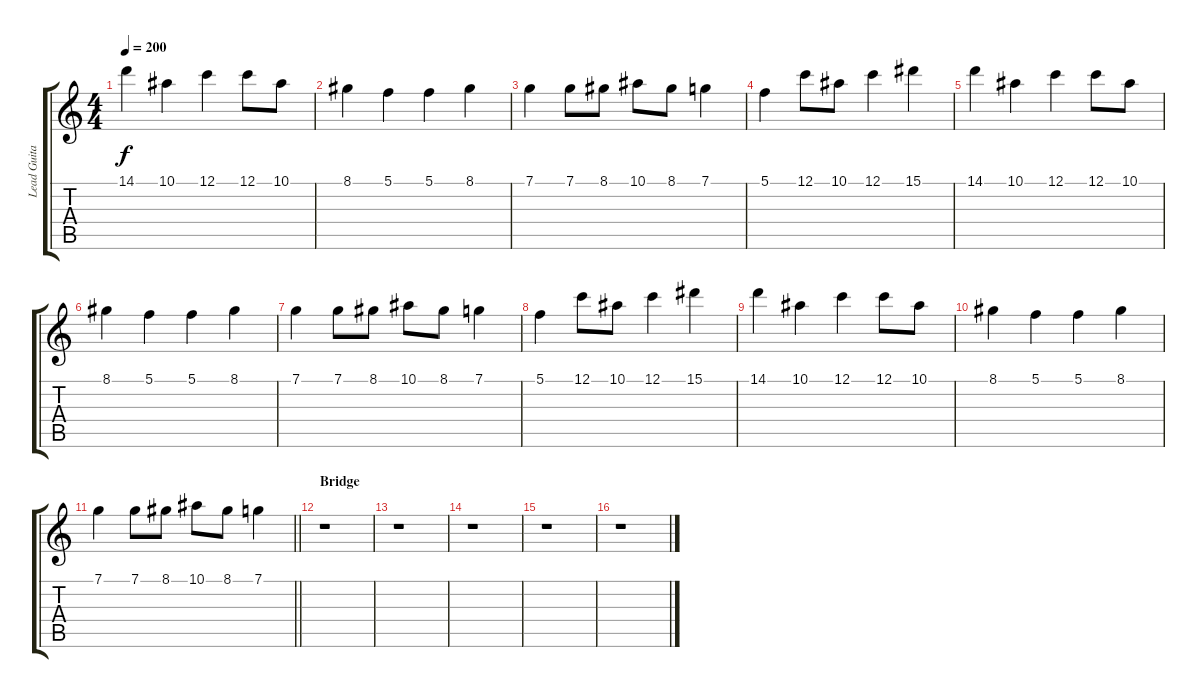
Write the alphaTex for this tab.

\track ("Lead Guitar" "Lead Guita") {instrument distortionguitar}
\staff {score tabs}
\tuning (C4 G3 Eb3 Bb2 F2 C2) {hide}
\ts (4 4)
\tempo 200
\clef g2
\ks c
14.1.4{dy f} 10.1.4 12.1.4 12.1.8 10.1.8 |
8.1.4 5.1.4 5.1.4 8.1.4 |
7.1.4 7.1.8 8.1.8 10.1.8 8.1.8 7.1.4 |
5.1.4 12.1.8 10.1.8 12.1.4 15.1.4 |
14.1.4 10.1.4 12.1.4 12.1.8 10.1.8 |
8.1.4 5.1.4 5.1.4 8.1.4 |
7.1.4 7.1.8 8.1.8 10.1.8 8.1.8 7.1.4 |
5.1.4 12.1.8 10.1.8 12.1.4 15.1.4 |
14.1.4 10.1.4 12.1.4 12.1.8 10.1.8 |
8.1.4 5.1.4 5.1.4 8.1.4 |
\barLineRight lightlight
7.1.4 7.1.8 8.1.8 10.1.8 8.1.8 7.1.4 |
\section ("" "Bridge")
r.1 |
r.1 |
r.1 |
r.1 |
r.1
